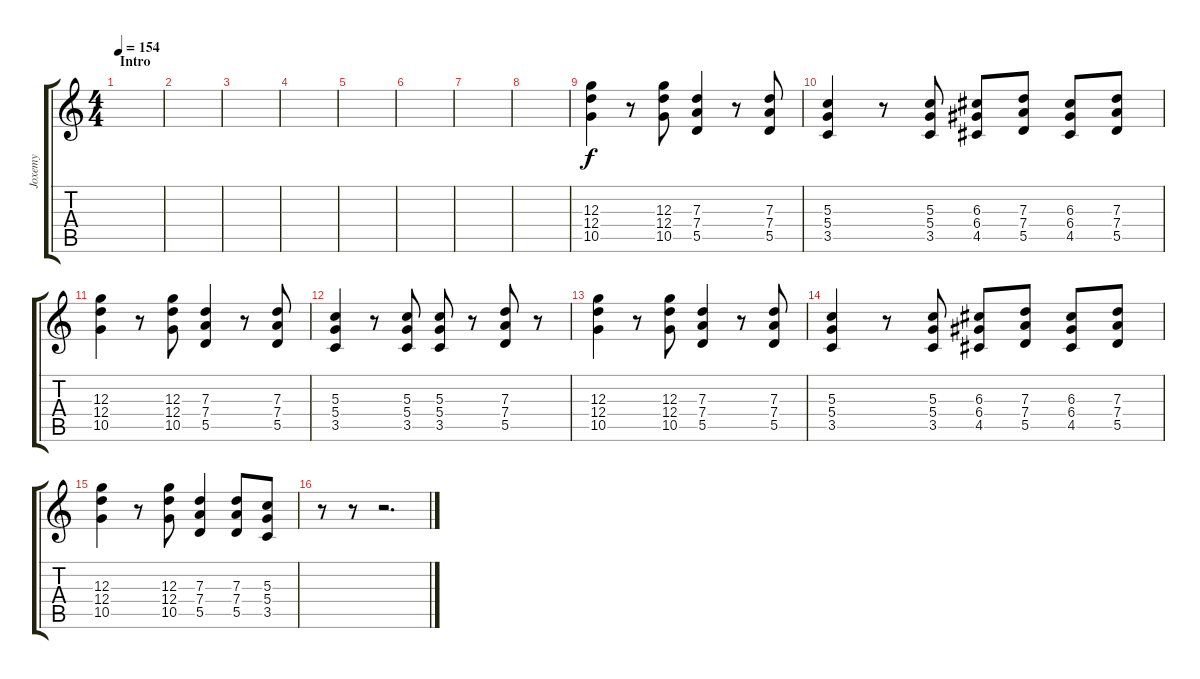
\track ("Joxemy" "Joxemy") {instrument overdrivenguitar}
\staff {score tabs}
\tuning (E4 B3 G3 D3 A2 E2) {hide}
\ts (4 4)
\section ("" "Intro")
\tempo 154
\clef g2
\ks c
|
|
|
|
|
|
|
|
(12.3 12.4 10.5).4 r.8 (12.3 12.4 10.5).8 (7.3 7.4 5.5).4 r.8 (7.3 7.4 5.5).8 |
(5.3 5.4 3.5).4 r.8 (5.3 5.4 3.5).8 (6.3 6.4 4.5).8 (7.3 7.4 5.5).8 (6.3 6.4 4.5).8 (7.3 7.4 5.5).8 |
(12.3 12.4 10.5).4 r.8 (12.3 12.4 10.5).8 (7.3 7.4 5.5).4 r.8 (7.3 7.4 5.5).8 |
(5.3 5.4 3.5).4 r.8 (5.3 5.4 3.5).8 (5.3 5.4 3.5).8 r.8 (7.3 7.4 5.5).8 r.8 |
(12.3 12.4 10.5).4 r.8 (12.3 12.4 10.5).8 (7.3 7.4 5.5).4 r.8 (7.3 7.4 5.5).8 |
(5.3 5.4 3.5).4 r.8 (5.3 5.4 3.5).8 (6.3 6.4 4.5).8 (7.3 7.4 5.5).8 (6.3 6.4 4.5).8 (7.3 7.4 5.5).8 |
(12.3 12.4 10.5).4 r.8 (12.3 12.4 10.5).8 (7.3 7.4 5.5).4 (7.3 7.4 5.5).8 (5.3 5.4 3.5).8 |
r.8 r.8 r.2{d}
